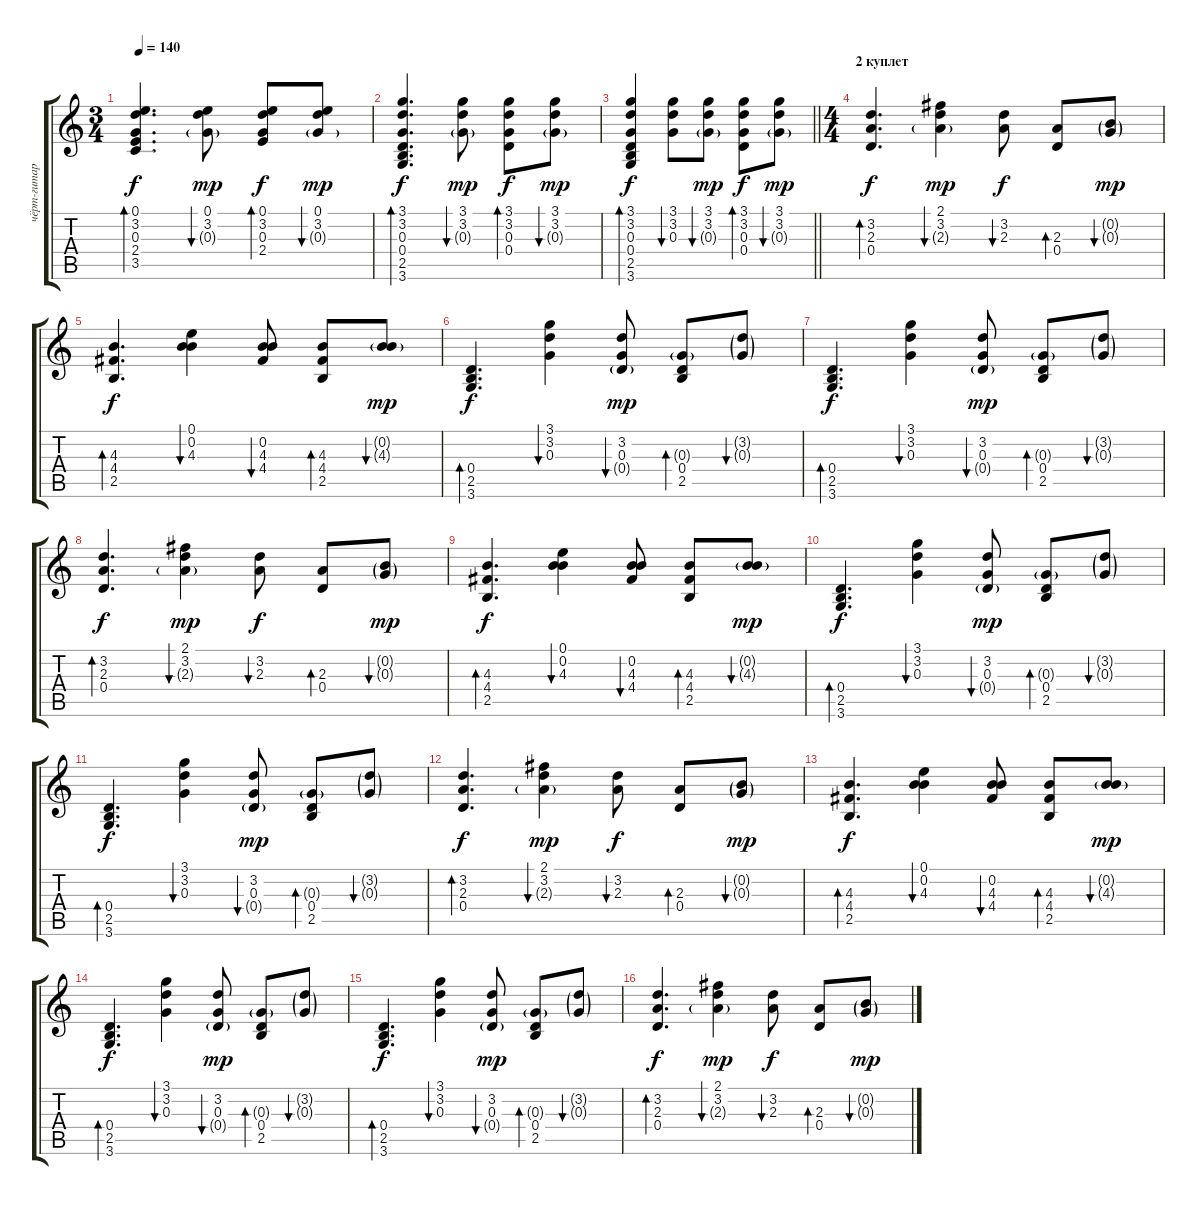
\track ("чёрт-гитара" "чёрт-гитар") {instrument acousticguitarsteel}
\staff {score tabs}
\tuning (E4 B3 G3 D3 A2 E2) {hide}
\ts (3 4)
\tempo 140
\clef g2
\ks c
(0.1 3.2 0.3 2.4 3.5).4{d bd 30 dy f} (0.1 3.2 0.3{g}).8{bu 30 dy mp} (0.1 3.2 0.3 2.4).8{bd 30 dy f} (0.1 3.2 0.3{g}).8{bu 30 dy mp} |
(3.1 3.2 0.3 0.4 2.5 3.6).4{d bd 30 dy f} (3.1 3.2 0.3{g}).8{bu 30 dy mp} (3.1 3.2 0.3 0.4).8{bd 30 dy f} (3.1 3.2 0.3{g}).8{bu 30 dy mp} |
\barLineRight lightlight
(3.1 3.2 0.3 0.4 2.5 3.6).4{bd 30 dy f} (3.1 3.2 0.3).8{bu 60} (3.1 3.2 0.3{g}).8{bu 30 dy mp} (3.1 3.2 0.3 0.4).8{bd 30 dy f} (3.1 3.2 0.3{g}).8{bu 30 dy mp} |
\ts (4 4)
\section ("" "2 куплет")
(3.2 2.3 0.4).4{d bd 60 dy f} (2.1 3.2 2.3{g}).4{bu 60 dy mp} (3.2 2.3).8{bu 60 dy f} (2.3 0.4).8{bd 60} (0.2{g} 0.3{g}).8{bu 60 dy mp} |
(4.3 4.4 2.5).4{d bd 60 dy f} (0.1 0.2 4.3).4{bu 60} (0.2 4.3 4.4).8{bu 60} (4.3 4.4 2.5).8{bd 60} (0.2{g} 4.3{g}).8{bu 60 dy mp} |
(0.4 2.5 3.6).4{d bd 60 dy f} (3.1 3.2 0.3).4{bu 60} (3.2 0.3 0.4{g}).8{bu 60 dy mp} (0.3{g} 0.4 2.5).8{bd 60} (3.2{g} 0.3{g}).8{bu 60} |
(0.4 2.5 3.6).4{d bd 60 dy f} (3.1 3.2 0.3).4{bu 60} (3.2 0.3 0.4{g}).8{bu 60 dy mp} (0.3{g} 0.4 2.5).8{bd 60} (3.2{g} 0.3{g}).8{bu 60} |
(3.2 2.3 0.4).4{d bd 60 dy f} (2.1 3.2 2.3{g}).4{bu 60 dy mp} (3.2 2.3).8{bu 60 dy f} (2.3 0.4).8{bd 60} (0.2{g} 0.3{g}).8{bu 60 dy mp} |
(4.3 4.4 2.5).4{d bd 60 dy f} (0.1 0.2 4.3).4{bu 60} (0.2 4.3 4.4).8{bu 60} (4.3 4.4 2.5).8{bd 60} (0.2{g} 4.3{g}).8{bu 60 dy mp} |
(0.4 2.5 3.6).4{d bd 60 dy f} (3.1 3.2 0.3).4{bu 60} (3.2 0.3 0.4{g}).8{bu 60 dy mp} (0.3{g} 0.4 2.5).8{bd 60} (3.2{g} 0.3{g}).8{bu 60} |
(0.4 2.5 3.6).4{d bd 60 dy f} (3.1 3.2 0.3).4{bu 60} (3.2 0.3 0.4{g}).8{bu 60 dy mp} (0.3{g} 0.4 2.5).8{bd 60} (3.2{g} 0.3{g}).8{bu 60} |
(3.2 2.3 0.4).4{d bd 60 dy f} (2.1 3.2 2.3{g}).4{bu 60 dy mp} (3.2 2.3).8{bu 60 dy f} (2.3 0.4).8{bd 60} (0.2{g} 0.3{g}).8{bu 60 dy mp} |
(4.3 4.4 2.5).4{d bd 60 dy f} (0.1 0.2 4.3).4{bu 60} (0.2 4.3 4.4).8{bu 60} (4.3 4.4 2.5).8{bd 60} (0.2{g} 4.3{g}).8{bu 60 dy mp} |
(0.4 2.5 3.6).4{d bd 60 dy f} (3.1 3.2 0.3).4{bu 60} (3.2 0.3 0.4{g}).8{bu 60 dy mp} (0.3{g} 0.4 2.5).8{bd 60} (3.2{g} 0.3{g}).8{bu 60} |
(0.4 2.5 3.6).4{d bd 60 dy f} (3.1 3.2 0.3).4{bu 60} (3.2 0.3 0.4{g}).8{bu 60 dy mp} (0.3{g} 0.4 2.5).8{bd 60} (3.2{g} 0.3{g}).8{bu 60} |
(3.2 2.3 0.4).4{d bd 60 dy f} (2.1 3.2 2.3{g}).4{bu 60 dy mp} (3.2 2.3).8{bu 60 dy f} (2.3 0.4).8{bd 60} (0.2{g} 0.3{g}).8{bu 60 dy mp}
